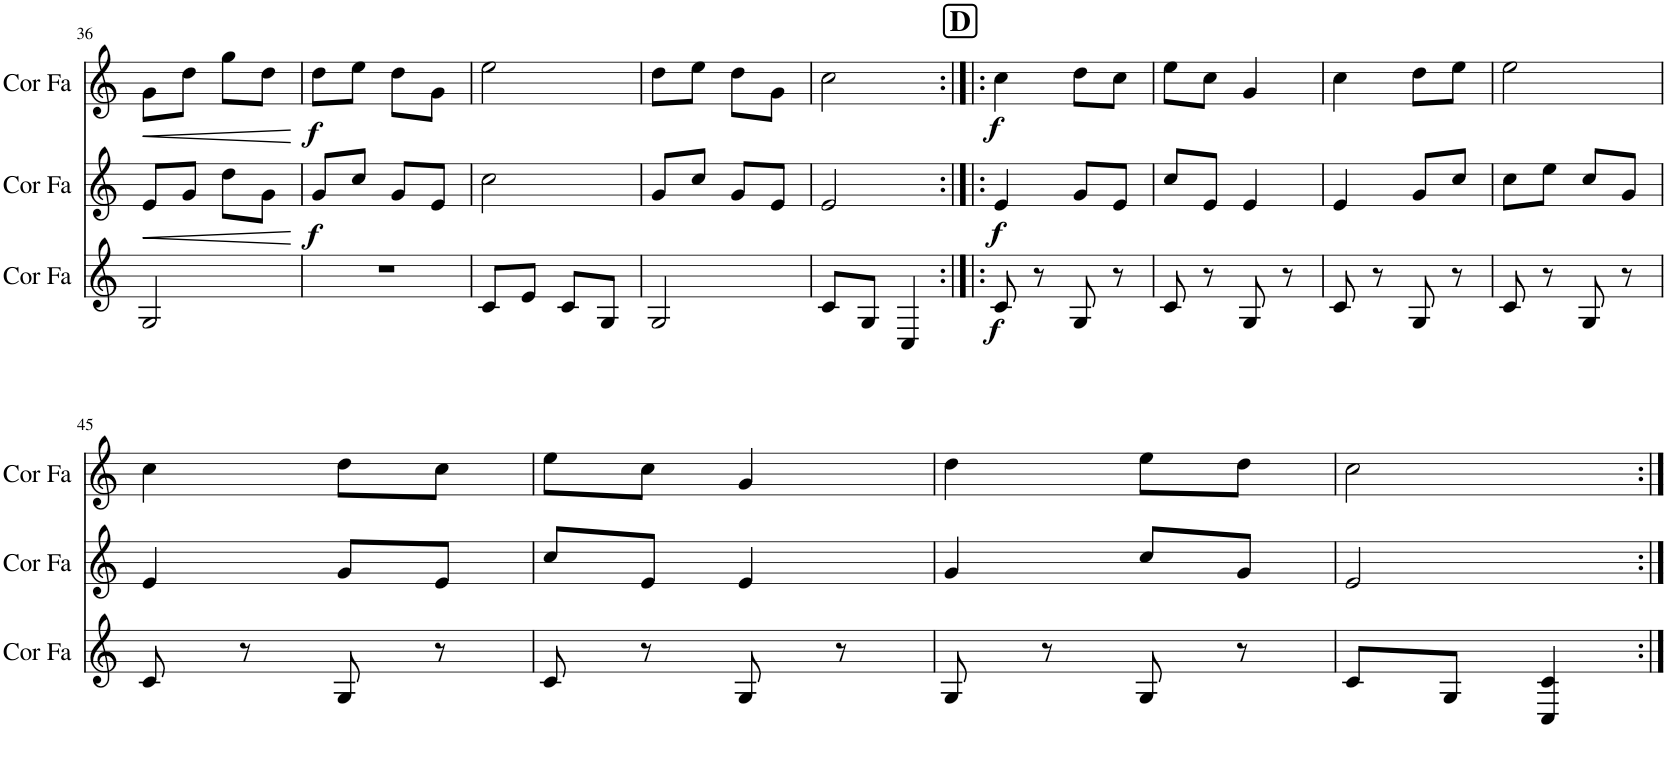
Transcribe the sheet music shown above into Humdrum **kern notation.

**kern	**dynam	**kern	**dynam	**kern	**dynam
*part3	*part3	*part2	*part2	*part1	*part1
*staff3	*staff3	*staff2	*staff2	*staff1	*staff1
*I"Cor en Fa	*	*I"Cor en Fa	*	*I"Cor en Fa	*
*I'Cor Fa	*	*I'Cor Fa	*	*I'Cor Fa	*
!!LO:PB:g=z
*clefG2	*	*clefG2	*	*clefG2	*
*Trd4c7	*	*Trd4c7	*	*Trd4c7	*
*k[]	*	*k[]	*	*k[]	*
*M2/4	*	*M2/4	*	*M2/4	*
=36	=36	=36	=36	=36	=36
!	!	!	!LO:HP:b	!	!LO:HP:b
2G/	.	8e/L	<	8g\L	<
.	.	8g/J	.	8dd\J	.
.	.	8dd\L	.	8gg\L	.
.	.	8g\J	.	8dd\J	.
.	.	.	[	.	[
=37	=37	=37	=37	=37	=37
!	!	!	!LO:DY:b	!	!LO:DY:b
2r	.	8g/L	f	8dd\L	f
.	.	8cc/J	.	8ee\J	.
.	.	8g/L	.	8dd\L	.
.	.	8e/J	.	8g\J	.
=38	=38	=38	=38	=38	=38
8c/L	.	2cc\	.	2ee\	.
8e/J	.	.	.	.	.
8c/L	.	.	.	.	.
8G/J	.	.	.	.	.
=39	=39	=39	=39	=39	=39
2G/	.	8g/L	.	8dd\L	.
.	.	8cc/J	.	8ee\J	.
.	.	8g/L	.	8dd\L	.
.	.	8e/J	.	8g\J	.
=40	=40	=40	=40	=40	=40
8c/L	.	2e/	.	2cc\	.
8G/J	.	.	.	.	.
4C/	.	.	.	.	.
!!LO:REH:place=s1:a:B:cj:fs=14:t=D
=41:|!|:	=41:|!|:	=41:|!|:	=41:|!|:	=41:|!|:	=41:|!|:
!	!LO:DY:b	!	!LO:DY:b	!	!LO:DY:b
8c/	f	4e/	f	4cc\	f
8r	.	.	.	.	.
8G/	.	8g/L	.	8dd\L	.
8r	.	8e/J	.	8cc\J	.
=42	=42	=42	=42	=42	=42
8c/	.	8cc/L	.	8ee\L	.
8r	.	8e/J	.	8cc\J	.
8G/	.	4e/	.	4g/	.
8r	.	.	.	.	.
=43	=43	=43	=43	=43	=43
8c/	.	4e/	.	4cc\	.
8r	.	.	.	.	.
8G/	.	8g/L	.	8dd\L	.
8r	.	8cc/J	.	8ee\J	.
=44	=44	=44	=44	=44	=44
8c/	.	8cc\L	.	2ee\	.
8r	.	8ee\J	.	.	.
8G/	.	8cc/L	.	.	.
8r	.	8g/J	.	.	.
!!LO:LB:g=z
=45	=45	=45	=45	=45	=45
8c/	.	4e/	.	4cc\	.
8r	.	.	.	.	.
8G/	.	8g/L	.	8dd\L	.
8r	.	8e/J	.	8cc\J	.
=46	=46	=46	=46	=46	=46
8c/	.	8cc/L	.	8ee\L	.
8r	.	8e/J	.	8cc\J	.
8G/	.	4e/	.	4g/	.
8r	.	.	.	.	.
=47	=47	=47	=47	=47	=47
8G/	.	4g/	.	4dd\	.
8r	.	.	.	.	.
8G/	.	8cc/L	.	8ee\L	.
8r	.	8g/J	.	8dd\J	.
=48	=48	=48	=48	=48	=48
8c/L	.	2e/	.	2cc\	.
8G/J	.	.	.	.	.
4C/ 4c/	.	.	.	.	.
=:|!	=:|!	=:|!	=:|!	=:|!	=:|!
*-	*-	*-	*-	*-	*-
